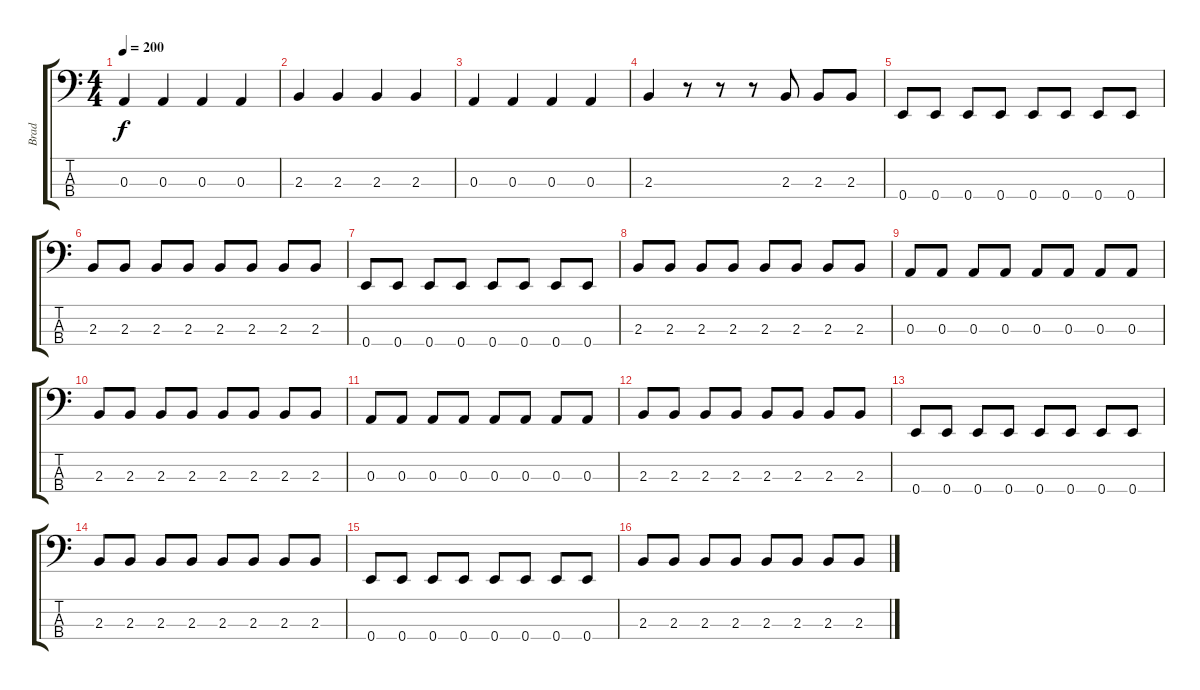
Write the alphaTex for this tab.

\track ("Brad" "Brad") {instrument electricbasspick}
\staff {score tabs}
\tuning (G2 D2 A1 E1) {hide}
\ts (4 4)
\tempo 200
\clef f4
\ks c
0.3.4{dy f} 0.3.4 0.3.4 0.3.4 |
2.3.4 2.3.4 2.3.4 2.3.4 |
0.3.4 0.3.4 0.3.4 0.3.4 |
2.3.4 r.8 r.8 r.8 2.3.8 2.3.8 2.3.8 |
0.4.8 0.4.8 0.4.8 0.4.8 0.4.8 0.4.8 0.4.8 0.4.8 |
2.3.8 2.3.8 2.3.8 2.3.8 2.3.8 2.3.8 2.3.8 2.3.8 |
0.4.8 0.4.8 0.4.8 0.4.8 0.4.8 0.4.8 0.4.8 0.4.8 |
2.3.8 2.3.8 2.3.8 2.3.8 2.3.8 2.3.8 2.3.8 2.3.8 |
0.3.8 0.3.8 0.3.8 0.3.8 0.3.8 0.3.8 0.3.8 0.3.8 |
2.3.8 2.3.8 2.3.8 2.3.8 2.3.8 2.3.8 2.3.8 2.3.8 |
0.3.8 0.3.8 0.3.8 0.3.8 0.3.8 0.3.8 0.3.8 0.3.8 |
2.3.8 2.3.8 2.3.8 2.3.8 2.3.8 2.3.8 2.3.8 2.3.8 |
0.4.8 0.4.8 0.4.8 0.4.8 0.4.8 0.4.8 0.4.8 0.4.8 |
2.3.8 2.3.8 2.3.8 2.3.8 2.3.8 2.3.8 2.3.8 2.3.8 |
0.4.8 0.4.8 0.4.8 0.4.8 0.4.8 0.4.8 0.4.8 0.4.8 |
2.3.8 2.3.8 2.3.8 2.3.8 2.3.8 2.3.8 2.3.8 2.3.8
